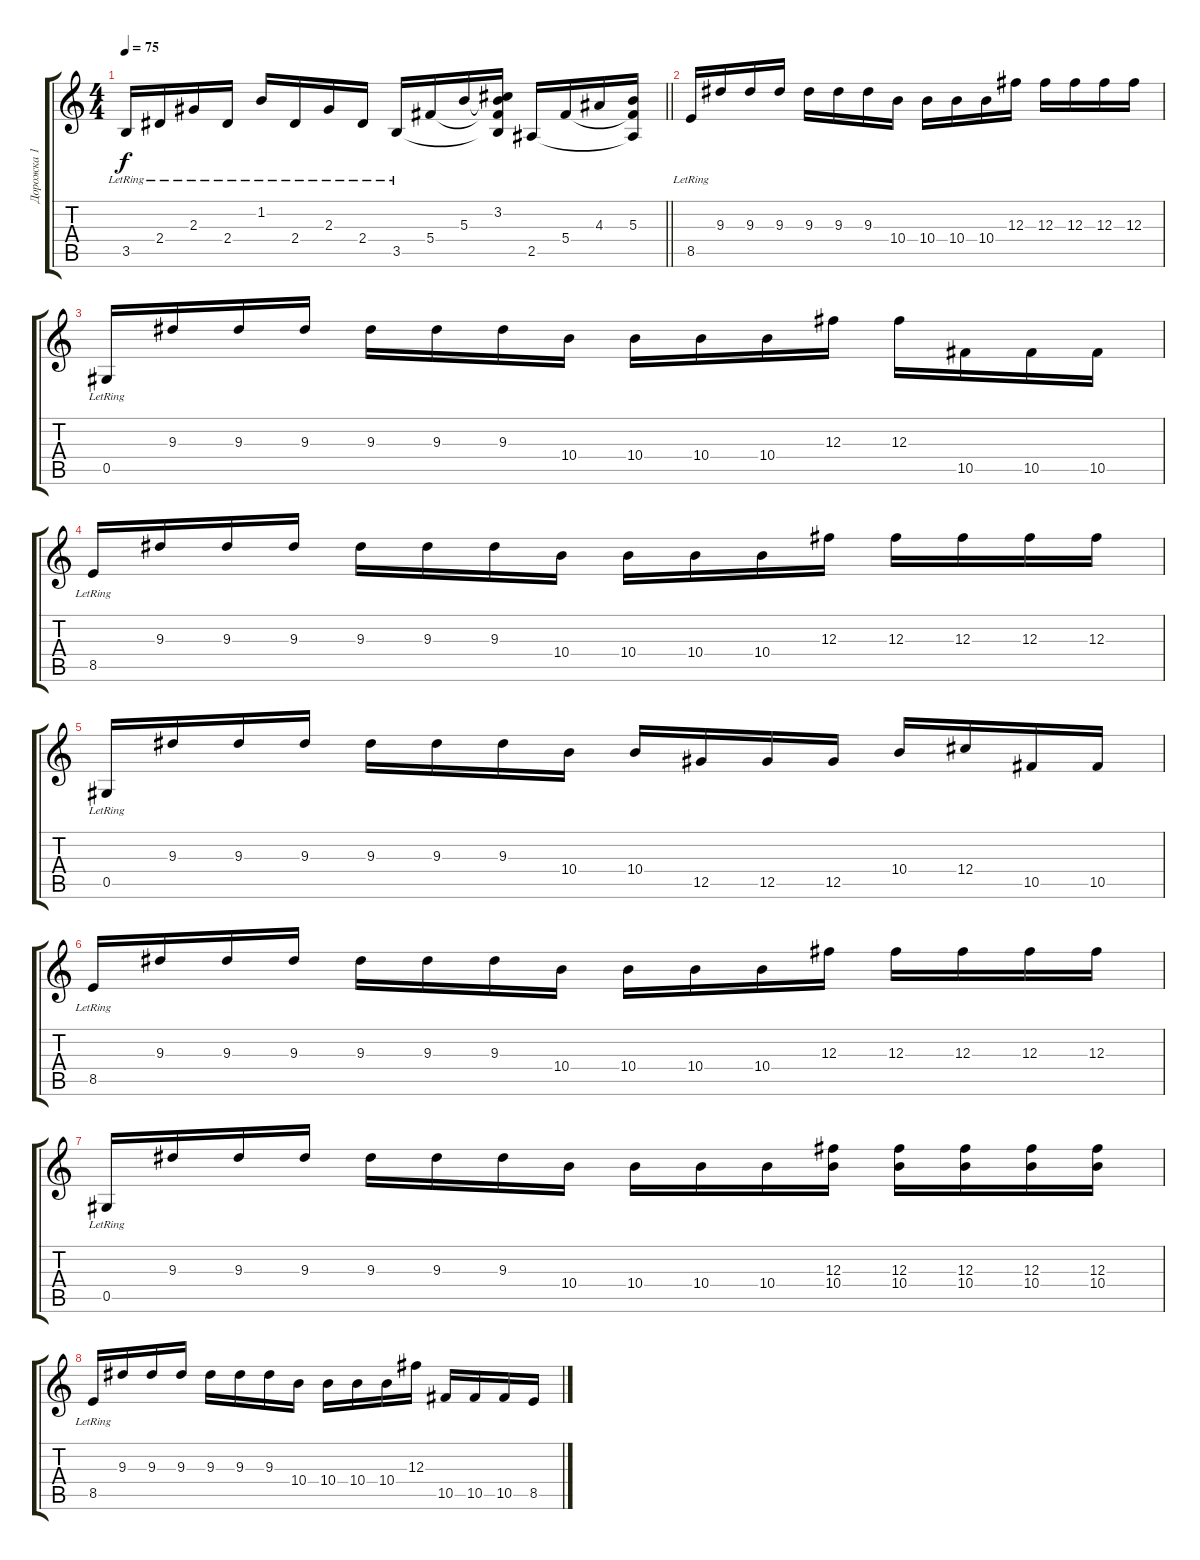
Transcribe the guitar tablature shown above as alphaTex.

\track ("Дорожка 1" "Дорожка 1") {instrument overdrivenguitar}
\staff {score tabs}
\tuning (Eb4 Bb3 Gb3 Db3 Ab2 Db2) {hide}
\ts (4 4)
\tempo 75
\clef g2
\barLineRight lightlight
\ks c
3.5{lr}.16{dy f} 2.4{lr}.16 2.3{lr}.16 2.4{lr}.16 1.2{lr}.16 2.4{lr}.16 2.3{lr}.16 2.4{lr}.16 3.5{lr}.16 5.4.16 5.3.16 (3.2 5.3{t} 5.4{t} 3.5{t}).16 2.5.16 5.4.16 4.3.16 (5.3 5.4{t} 2.5{t}).16 |
\section ("" "")
8.5{lr}.16{instrument overdrivenguitar} 9.3.16 9.3.16 9.3.16 9.3.16 9.3.16 9.3.16 10.4.16 10.4.16 10.4.16 10.4.16 12.3.16 12.3.16 12.3.16 12.3.16 12.3.16 |
0.5{lr}.16 9.3.16 9.3.16 9.3.16 9.3.16 9.3.16 9.3.16 10.4.16 10.4.16 10.4.16 10.4.16 12.3.16 12.3.16 10.5.16 10.5.16 10.5.16 |
8.5{lr}.16 9.3.16 9.3.16 9.3.16 9.3.16 9.3.16 9.3.16 10.4.16 10.4.16 10.4.16 10.4.16 12.3.16 12.3.16 12.3.16 12.3.16 12.3.16 |
0.5{lr}.16 9.3.16 9.3.16 9.3.16 9.3.16 9.3.16 9.3.16 10.4.16 10.4.16 12.5.16 12.5.16 12.5.16 10.4.16 12.4.16 10.5.16 10.5.16 |
8.5{lr}.16 9.3.16 9.3.16 9.3.16 9.3.16 9.3.16 9.3.16 10.4.16 10.4.16 10.4.16 10.4.16 12.3.16 12.3.16 12.3.16 12.3.16 12.3.16 |
0.5{lr}.16 9.3.16 9.3.16 9.3.16 9.3.16 9.3.16 9.3.16 10.4.16 10.4.16 10.4.16 10.4.16 (12.3 10.4).16 (12.3 10.4).16 (12.3 10.4).16 (12.3 10.4).16 (12.3 10.4).16 |
8.5{lr}.16 9.3.16 9.3.16 9.3.16 9.3.16 9.3.16 9.3.16 10.4.16 10.4.16 10.4.16 10.4.16 12.3.16 10.5.16 10.5.16 10.5.16 8.5.16
